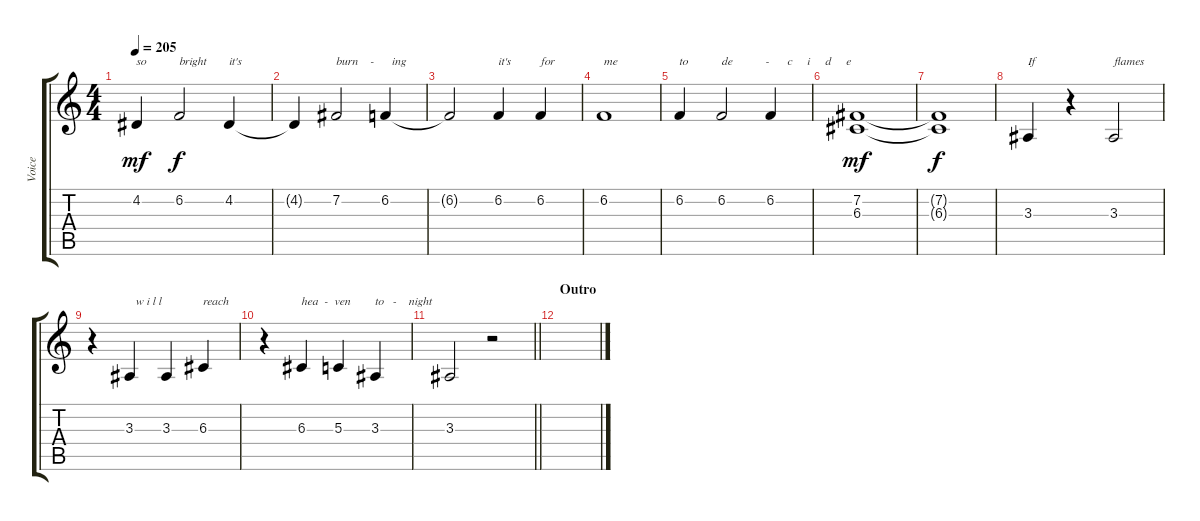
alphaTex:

\track ("Voice" "Voice") {instrument clarinet}
\staff {score tabs}
\tuning (E4 B3 G3 D3 A2 E2) {hide}
\ts (4 4)
\tempo 205
\clef g2
\ks c
4.2.4{txt "so" dy mf} 6.2.2{txt "bright" dy f} 4.2.4{txt "it's"} |
4.2{t}.4 7.2.2{txt "burn    -      ing"} 6.2.4 |
6.2{t}.2 6.2.4{txt "it's"} 6.2.4{txt "for"} |
6.2.1{txt "me"} |
6.2.4{txt "to"} 6.2.2{txt "de           -      c     i     d     e  "} 6.2.4 |
(7.2 6.3).1{dy mf} |
(7.2{t} 6.3{t}).1{dy f} |
3.3.4{txt "If"} r.4 3.3.2{txt "flames"} |
r.4 3.3.4{txt "  w i l l"} 3.3.4 6.3.4{txt "reach"} |
r.4 6.3.4{txt "hea  -  ven"} 5.3.4 3.3.4{txt "to   -    night"} |
\barLineRight lightlight
3.3.2 r.2 |
\section ("" "Outro")
